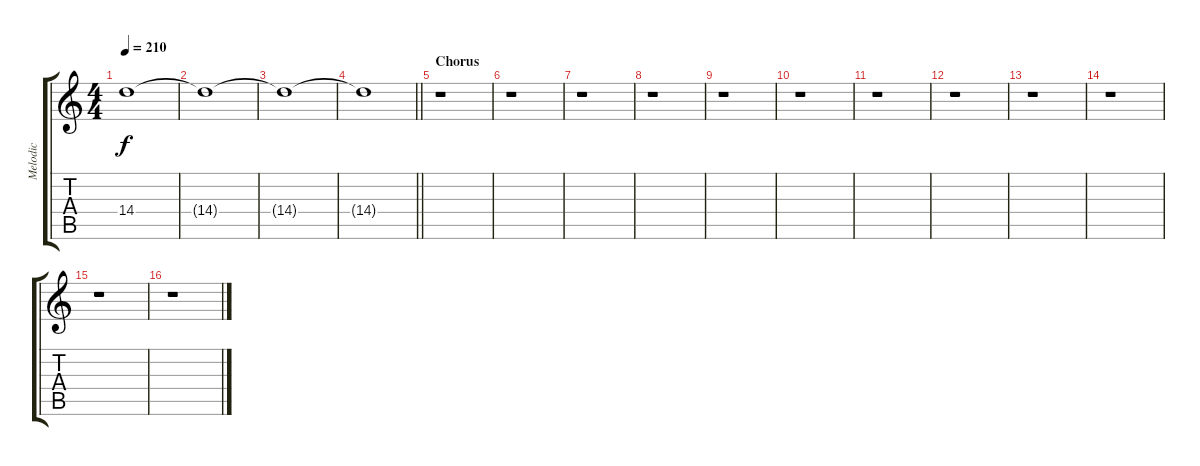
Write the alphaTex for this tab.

\track ("Melodic" "Melodic") {instrument distortionguitar}
\staff {score tabs}
\tuning (D4 A3 F3 C3 G2 D2) {hide}
\ts (4 4)
\tempo 210
\clef g2
\ks c
14.4.1{dy f} |
14.4{t}.1 |
14.4{t}.1 |
\barLineRight lightlight
14.4{t}.1 |
\section ("" "Chorus")
r.1 |
r.1 |
r.1 |
r.1 |
r.1 |
r.1 |
r.1 |
r.1 |
r.1 |
r.1 |
r.1 |
r.1
